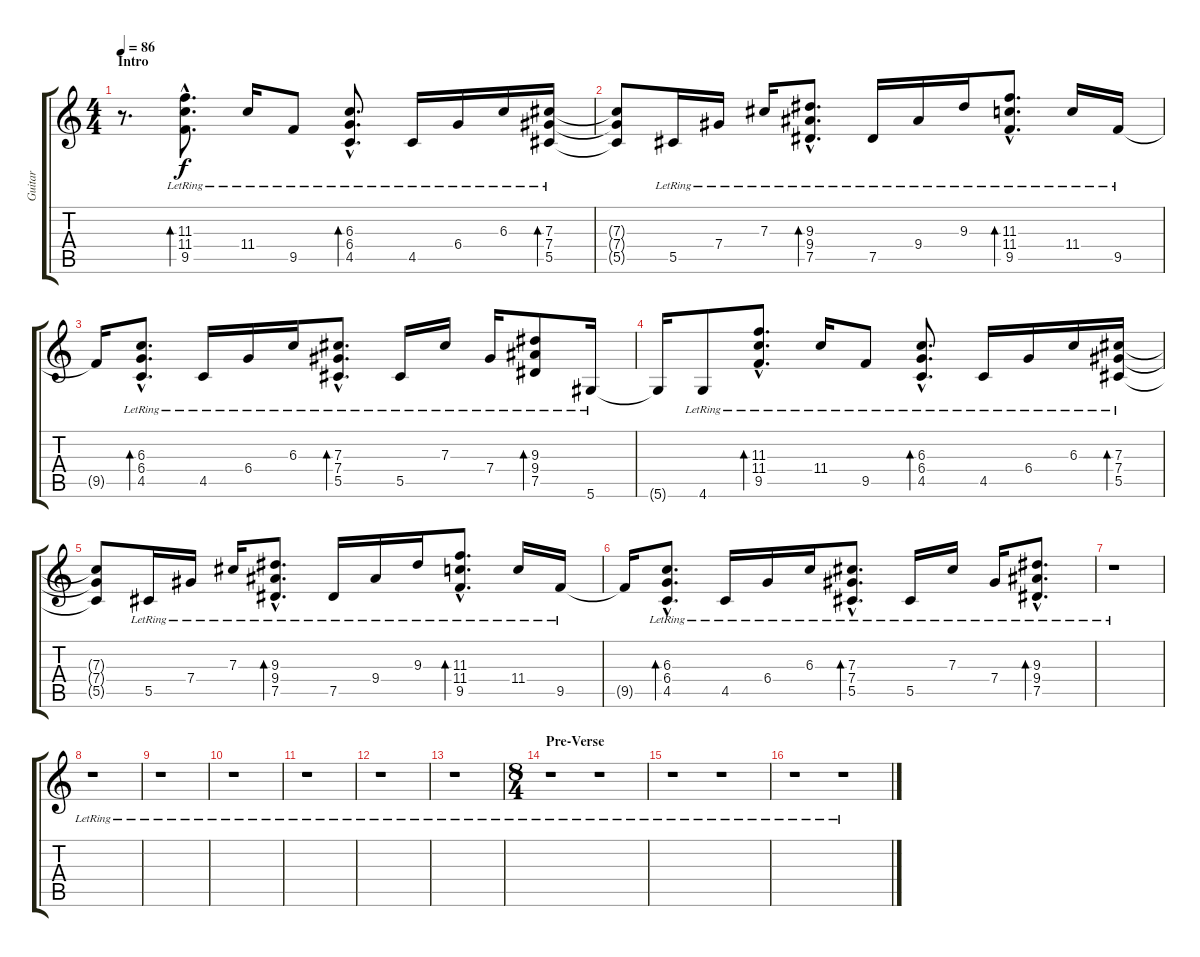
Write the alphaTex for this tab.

\track ("Guitar" "Guitar") {instrument acousticguitarsteel}
\staff {score tabs}
\tuning (Eb4 Bb3 Gb3 Db3 Ab2 Eb2) {hide}
\ts (4 4)
\section ("" "Intro")
\tempo 86
\clef g2
\ks c
r.8{d dy f instrument acousticguitarsteel} (11.3{hac lr} 11.4{hac lr} 9.5{hac lr}).8{d bd 120} 11.4{lr}.16 9.5{lr}.8 (6.3{hac lr} 6.4{hac lr} 4.5{hac lr}).8{d bd 120} 4.5{lr}.16 6.4{lr}.16 6.3{lr}.16 (7.3{lr} 7.4{lr} 5.5{lr}).16{bd 120} |
(7.3{t} 7.4{t} 5.5{t}).8 5.5{lr}.16 7.4{lr}.16 7.3{lr}.16 (9.3{hac lr} 9.4{hac lr} 7.5{hac lr}).8{d bd 120} 7.5{lr}.16 9.4{lr}.16 9.3{lr}.16 (11.3{hac lr} 11.4{hac lr} 9.5{hac lr}).8{d bd 120} 11.4{lr}.16 9.5{lr}.16 |
9.5{t}.16 (6.3{hac lr} 6.4{hac lr} 4.5{hac lr}).8{d bd 120} 4.5{lr}.16 6.4{lr}.16 6.3{lr}.16 (7.3{hac lr} 7.4{hac lr} 5.5{hac lr}).8{d bd 120} 5.5{lr}.16 7.3{lr}.16 7.4{lr}.16 (9.3{lr} 9.4{lr} 7.5{lr}).8{bd 120} 5.6{lr}.16 |
5.6{t}.16 4.6{lr}.8 (11.3{hac lr} 11.4{hac lr} 9.5{hac lr}).8{d bd 120} 11.4{lr}.16 9.5{lr}.8 (6.3{hac lr} 6.4{hac lr} 4.5{hac lr}).8{d bd 120} 4.5{lr}.16 6.4{lr}.16 6.3{lr}.16 (7.3{lr} 7.4{lr} 5.5{lr}).16{bd 120} |
(7.3{t} 7.4{t} 5.5{t}).8 5.5{lr}.16 7.4{lr}.16 7.3{lr}.16 (9.3{hac lr} 9.4{hac lr} 7.5{hac lr}).8{d bd 120} 7.5{lr}.16 9.4{lr}.16 9.3{lr}.16 (11.3{hac lr} 11.4{hac lr} 9.5{hac lr}).8{d bd 120} 11.4{lr}.16 9.5{lr}.16 |
9.5{t}.16 (6.3{hac lr} 6.4{hac lr} 4.5{hac lr}).8{d bd 120} 4.5{lr}.16 6.4{lr}.16 6.3{lr}.16 (7.3{hac lr} 7.4{hac lr} 5.5{hac lr}).8{d bd 120} 5.5{lr}.16 7.3{lr}.16 7.4{lr}.16 (9.3{hac lr} 9.4{hac lr} 7.5{hac lr}).8{d bd 120} |
r.1 |
r.1 |
r.1 |
r.1 |
r.1 |
r.1 |
r.1 |
\ts (8 4)
\section ("" "Pre-Verse")
r.1 r.1 |
r.1 r.1 |
r.1 r.1
